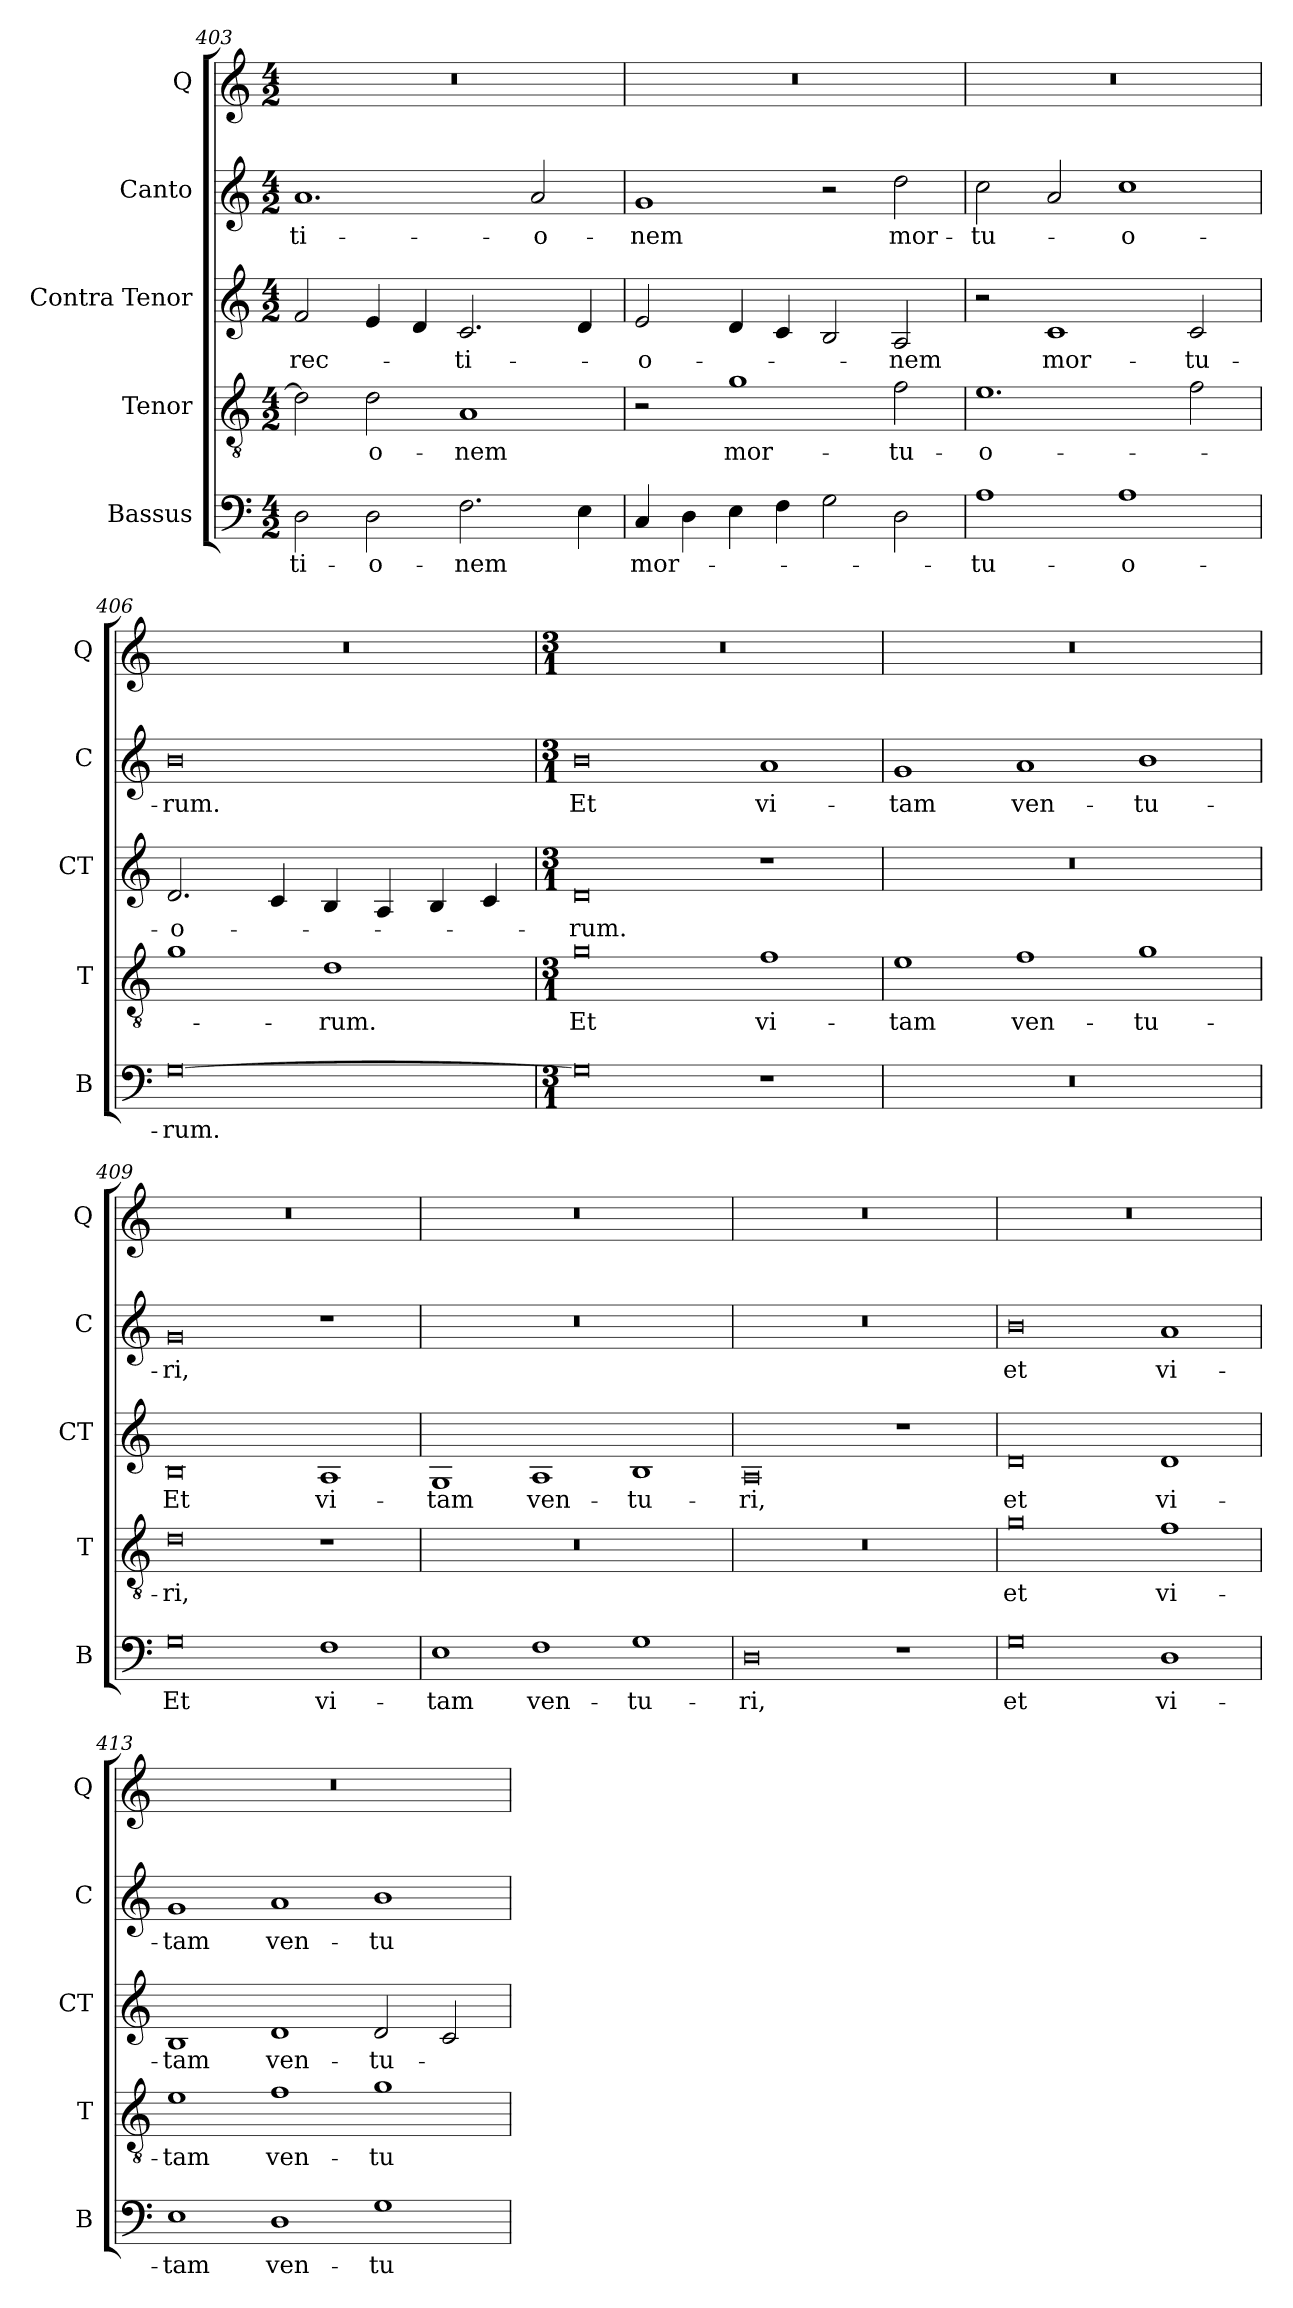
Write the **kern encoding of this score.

**kern	**text	**kern	**text	**kern	**text	**kern	**text	**kern
*part5	*part5	*part4	*part4	*part3	*part3	*part2	*part2	*part1
*staff5	*staff5	*staff4	*staff4	*staff3	*staff3	*staff2	*staff2	*staff1
*I"Bassus	*	*I"Tenor	*	*I"Contra Tenor	*	*I"Canto	*	*I"Q
*I'B	*	*I'T	*	*I'CT	*	*I'C	*	*I'Q
*clefF4	*	*clefGv2	*	*clefG2	*	*clefG2	*	*clefG2
*k[]	*	*k[]	*	*k[]	*	*k[]	*	*k[]
*C:	*	*C:	*	*C:	*	*C:	*	*C:
*M4/2	*	*M4/2	*	*M4/2	*	*M4/2	*	*M4/2
=403	=403	=403	=403	=403	=403	=403	=403	=403
!	!LO:LY:b	!	!	!	!	!	!	!
!	!	!	!	!	!LO:LY:b	!	!	!
!	!	!	!	!	!	!	!LO:LY:b	!
2D\	-ti-	2d\]	.	2f/	-rec-	1.a	-ti-	0r
!	!LO:LY:b	!	!	!	!	!	!	!
!	!	!	!LO:LY:b	!	!	!	!	!
2D\	-o-	2d\	-o-	4e/	.	.	.	.
.	.	.	.	4d/	.	.	.	.
!	!LO:LY:b	!	!	!	!	!	!	!
!	!	!	!LO:LY:b	!	!	!	!	!
!	!	!	!	!	!LO:LY:b	!	!	!
2.F\	-nem	1A	-nem	2.c/	-ti-	.	.	.
!	!	!	!	!	!	!	!LO:LY:b	!
.	.	.	.	.	.	2a/	-o-	.
4E\	.	.	.	4d/	.	.	.	.
=404	=404	=404	=404	=404	=404	=404	=404	=404
!	!LO:LY:b	!	!	!	!	!	!	!
!	!	!	!	!	!LO:LY:b	!	!	!
!	!	!	!	!	!	!	!LO:LY:b	!
4C/	mor-	2r	.	2e/	-o-	1g	-nem	0r
4D\	.	.	.	.	.	.	.	.
!	!	!	!LO:LY:b	!	!	!	!	!
4E\	.	1g	mor-	4d/	.	.	.	.
4F\	.	.	.	4c/	.	.	.	.
2G\	.	.	.	2B/	.	2r	.	.
!	!	!	!LO:LY:b	!	!	!	!	!
!	!	!	!	!	!LO:LY:b	!	!	!
!	!	!	!	!	!	!	!LO:LY:b	!
2D\	.	2f\	-tu-	2A/	-nem	2dd\	mor-	.
=405	=405	=405	=405	=405	=405	=405	=405	=405
!	!LO:LY:b	!	!	!	!	!	!	!
!	!	!	!LO:LY:b	!	!	!	!	!
!	!	!	!	!	!	!	!LO:LY:b	!
1A	-tu-	1.e	-o-	2r	.	2cc\	-tu-	0r
!	!	!	!	!	!LO:LY:b	!	!	!
.	.	.	.	1c	mor-	2a/	.	.
!	!LO:LY:b	!	!	!	!	!	!	!
!	!	!	!	!	!	!	!LO:LY:b	!
1A	-o-	.	.	.	.	1cc	-o-	.
!	!	!	!	!	!LO:LY:b	!	!	!
.	.	2f\	.	2c/	-tu-	.	.	.
=406	=406	=406	=406	=406	=406	=406	=406	=406
!	!LO:LY:b	!	!	!	!	!	!	!
!	!	!	!	!	!LO:LY:b	!	!	!
!	!	!	!	!	!	!	!LO:LY:b	!
[0G	-rum.	1g	.	2.d/	-o-	0b	-rum.	0r
.	.	.	.	4c/	.	.	.	.
!	!	!	!LO:LY:b	!	!	!	!	!
.	.	1d	-rum.	4B/	.	.	.	.
.	.	.	.	4A/	.	.	.	.
.	.	.	.	4B/	.	.	.	.
.	.	.	.	4c/	.	.	.	.
!!LO:PB:g=z
=407	=407	=407	=407	=407	=407	=407	=407	=407
*M3/1	*	*M3/1	*	*M3/1	*	*M3/1	*	*M3/1
!	!	!	!LO:LY:b	!	!	!	!	!
!	!	!	!	!	!LO:LY:b	!	!	!
!	!	!	!	!	!	!	!LO:LY:b	!
0G]	.	0g	Et	0d	-rum.	0b	Et	0.r
!	!	!	!LO:LY:b	!	!	!	!	!
!	!	!	!	!	!	!	!LO:LY:b	!
1r	.	1f	vi-	1r	.	1a	vi-	.
=408	=408	=408	=408	=408	=408	=408	=408	=408
!	!	!	!LO:LY:b	!	!	!	!	!
!	!	!	!	!	!	!	!LO:LY:b	!
0.r	.	1e	-tam	0.r	.	1g	-tam	0.r
!	!	!	!LO:LY:b	!	!	!	!	!
!	!	!	!	!	!	!	!LO:LY:b	!
.	.	1f	ven-	.	.	1a	ven-	.
!	!	!	!LO:LY:b	!	!	!	!	!
!	!	!	!	!	!	!	!LO:LY:b	!
.	.	1g	-tu-	.	.	1b	-tu-	.
=409	=409	=409	=409	=409	=409	=409	=409	=409
!	!LO:LY:b	!	!	!	!	!	!	!
!	!	!	!LO:LY:b	!	!	!	!	!
!	!	!	!	!	!LO:LY:b	!	!	!
!	!	!	!	!	!	!	!LO:LY:b	!
0G	Et	0d	-ri,	0B	Et	0g	-ri,	0.r
!	!LO:LY:b	!	!	!	!	!	!	!
!	!	!	!	!	!LO:LY:b	!	!	!
1F	vi-	1r	.	1A	vi-	1r	.	.
=410	=410	=410	=410	=410	=410	=410	=410	=410
!	!LO:LY:b	!	!	!	!	!	!	!
!	!	!	!	!	!LO:LY:b	!	!	!
1E	-tam	0.r	.	1G	-tam	0.r	.	0.r
!	!LO:LY:b	!	!	!	!	!	!	!
!	!	!	!	!	!LO:LY:b	!	!	!
1F	ven-	.	.	1A	ven-	.	.	.
!	!LO:LY:b	!	!	!	!	!	!	!
!	!	!	!	!	!LO:LY:b	!	!	!
1G	-tu-	.	.	1B	-tu-	.	.	.
=411	=411	=411	=411	=411	=411	=411	=411	=411
!	!LO:LY:b	!	!	!	!	!	!	!
!	!	!	!	!	!LO:LY:b	!	!	!
0D	-ri,	0.r	.	0A	-ri,	0.r	.	0.r
1r	.	.	.	1r	.	.	.	.
!!LO:LB:g=z
=412	=412	=412	=412	=412	=412	=412	=412	=412
!	!LO:LY:b	!	!	!	!	!	!	!
!	!	!	!LO:LY:b	!	!	!	!	!
!	!	!	!	!	!LO:LY:b	!	!	!
!	!	!	!	!	!	!	!LO:LY:b	!
0G	et	0g	et	0d	et	0b	et	0.r
!	!LO:LY:b	!	!	!	!	!	!	!
!	!	!	!LO:LY:b	!	!	!	!	!
!	!	!	!	!	!LO:LY:b	!	!	!
!	!	!	!	!	!	!	!LO:LY:b	!
1D	vi-	1f	vi-	1d	vi-	1a	vi-	.
=413	=413	=413	=413	=413	=413	=413	=413	=413
!	!LO:LY:b	!	!	!	!	!	!	!
!	!	!	!LO:LY:b	!	!	!	!	!
!	!	!	!	!	!LO:LY:b	!	!	!
!	!	!	!	!	!	!	!LO:LY:b	!
1E	-tam	1e	-tam	1B	-tam	1g	-tam	0.r
!	!LO:LY:b	!	!	!	!	!	!	!
!	!	!	!LO:LY:b	!	!	!	!	!
!	!	!	!	!	!LO:LY:b	!	!	!
!	!	!	!	!	!	!	!LO:LY:b	!
1D	ven-	1f	ven-	1d	ven-	1a	ven-	.
!	!LO:LY:b	!	!	!	!	!	!	!
!	!	!	!LO:LY:b	!	!	!	!	!
!	!	!	!	!	!LO:LY:b	!	!	!
!	!	!	!	!	!	!	!LO:LY:b	!
1G	-tu-	1g	-tu-	2d/	-tu-	1b	-tu-	.
.	.	.	.	2c/	.	.	.	.
=	=	=	=	=	=	=	=	=
*-	*-	*-	*-	*-	*-	*-	*-	*-
